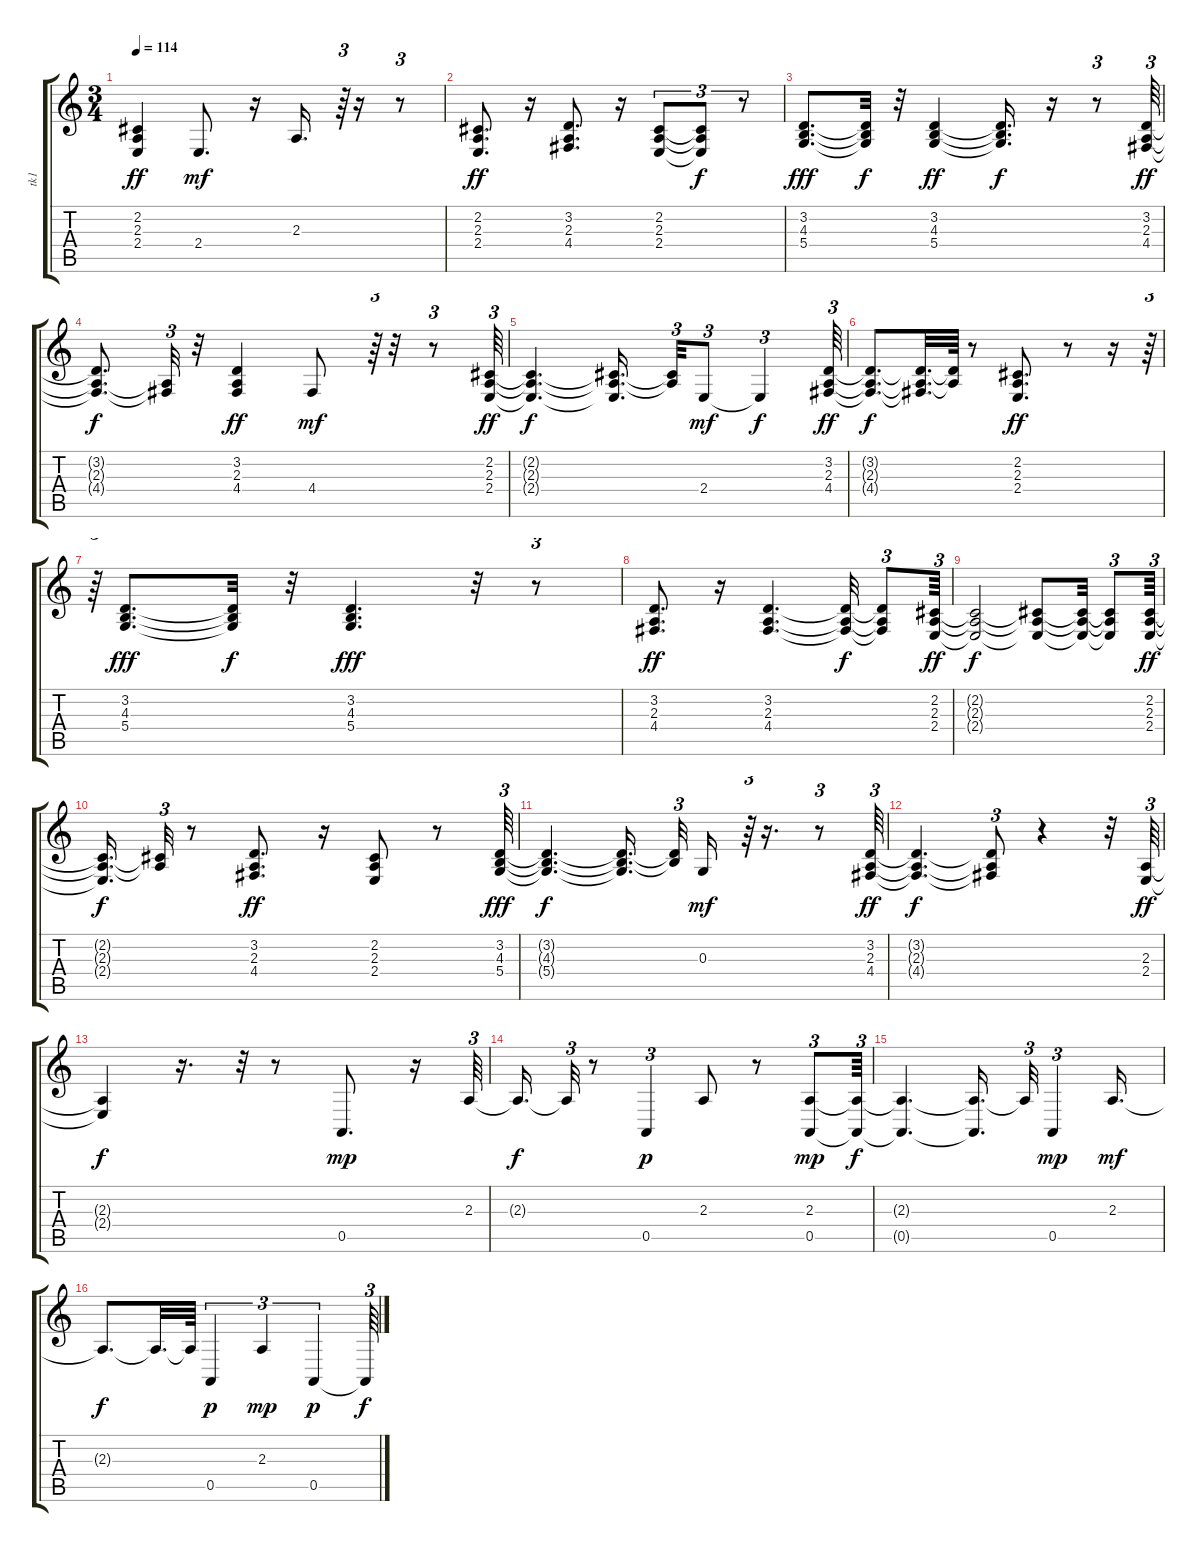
\track ("tk1" "tk1") {instrument brightacousticpiano}
\staff {score tabs}
\tuning (E4 B3 G3 D3 A2 E2) {hide}
\ts (3 4)
\tempo 114
\clef g2
\ks c
(2.2 2.3 2.4).4{dy ff} 2.4.8{d dy mf} r.16 2.3.16{d} r.64{tu (3 2)} r.16 r.8{tu (3 2)} |
(2.2 2.3 2.4).8{d dy ff} r.16 (3.2 2.3 4.4).8{d} r.16 (2.2 2.3 2.4).8{tu (3 2)} (2.2{t} 2.3{t} 2.4{t}).8{tu (3 2) dy f} r.8{tu (3 2)} |
(3.2 4.3 5.4).8{d dy fff} (3.2{t} 4.3{t} 5.4{t}).32{dy f} r.32 (3.2 4.3 5.4).4{dy ff} (3.2{t} 4.3{t} 5.4{t}).16{d dy f} r.16 r.8{tu (3 2)} (3.2 2.3 4.4).64{tu (3 2) dy ff} |
(3.2{t} 2.3{t} 4.4{t}).8{d dy f} (2.3{t} 4.4{t}).32{tu (3 2)} r.32 (3.2 2.3 4.4).4{dy ff} 4.4.8{dy mf} r.64{tu (3 2)} r.32 r.8{tu (3 2)} (2.2 2.3 2.4).64{tu (3 2) dy ff} |
(2.2{t} 2.3{t} 2.4{t}).4{d dy f} (2.2{t} 2.3{t} 2.4{t}).16{d beam splitsecondary} (2.2{t} 2.3{t}).32{tu (3 2)} 2.4.8{tu (3 2) dy mf} 2.4{t}.4{tu (3 2) dy f} (3.2 2.3 4.4).64{tu (3 2) dy ff} |
(3.2{t} 2.3{t} 4.4{t}).8{d dy f} (3.2{t} 2.3{t} 4.4{t}).32{d} (3.2{t} 2.3{t}).64 r.8 (2.2 2.3 2.4).8{d dy ff} r.8 r.16 r.64{tu (3 2)} |
r.64{tu (3 2)} (3.2 4.3 5.4).8{d dy fff} (3.2{t} 4.3{t} 5.4{t}).32{dy f} r.32 (3.2 4.3 5.4).4{d dy fff} r.32 r.8{tu (3 2)} |
(3.2 2.3 4.4).8{d dy ff} r.16 (3.2 2.3 4.4).4{d} (3.2{t} 2.3{t} 4.4{t}).32{dy f} (3.2{t} 2.3{t} 4.4{t}).8{tu (3 2)} (2.2 2.3 2.4).64{tu (3 2) dy ff} |
(2.2{t} 2.3{t} 2.4{t}).2{dy f} (2.2{t} 2.3{t} 2.4{t}).8 (2.2{t} 2.3{t} 2.4{t}).32 (2.2{t} 2.3{t} 2.4{t}).8{tu (3 2)} (2.2 2.3 2.4).64{tu (3 2) dy ff} |
(2.2{t} 2.3{t} 2.4{t}).16{d dy f} (2.2{t} 2.3{t}).32{tu (3 2)} r.8 (3.2 2.3 4.4).8{d dy ff} r.16 (2.2 2.3 2.4).8 r.8 (3.2 4.3 5.4).64{tu (3 2) dy fff} |
(3.2{t} 4.3{t} 5.4{t}).4{d dy f} (3.2{t} 4.3{t} 5.4{t}).16{d beam splitsecondary} (3.2{t} 4.3{t}).32{tu (3 2)} 0.3.16{dy mf} r.64{tu (3 2)} r.16{d} r.8{tu (3 2)} (3.2 2.3 4.4).64{tu (3 2) dy ff} |
(3.2{t} 2.3{t} 4.4{t}).4{d dy f} (3.2{t} 2.3{t} 4.4{t}).8{tu (3 2)} r.4 r.32 (2.3 2.4).64{tu (3 2) dy ff} |
(2.3{t} 2.4{t}).4{dy f} r.16{d} r.32{tu (3 2)} r.8 0.5.8{d dy mp} r.16 2.3.64{tu (3 2)} |
2.3{t}.16{d dy f} 2.3{t}.32{tu (3 2)} r.8 0.5.4{tu (3 2) dy p} 2.3.8 r.8 (2.3 0.5).8{tu (3 2) dy mp} (2.3{t} 0.5{t}).64{tu (3 2) dy f} |
(2.3{t} 0.5{t}).4{d} (2.3{t} 0.5{t}).16{d} 2.3{t}.32{tu (3 2)} 0.5.4{tu (3 2) dy mp} 2.3.16{d dy mf} |
2.3{t}.8{d dy f} 2.3{t}.32{d} 2.3{t}.64 0.5.4{tu (3 2) dy p} 2.3.4{tu (3 2) dy mp} 0.5.4{tu (3 2) dy p} 0.5{t}.64{tu (3 2) dy f}
